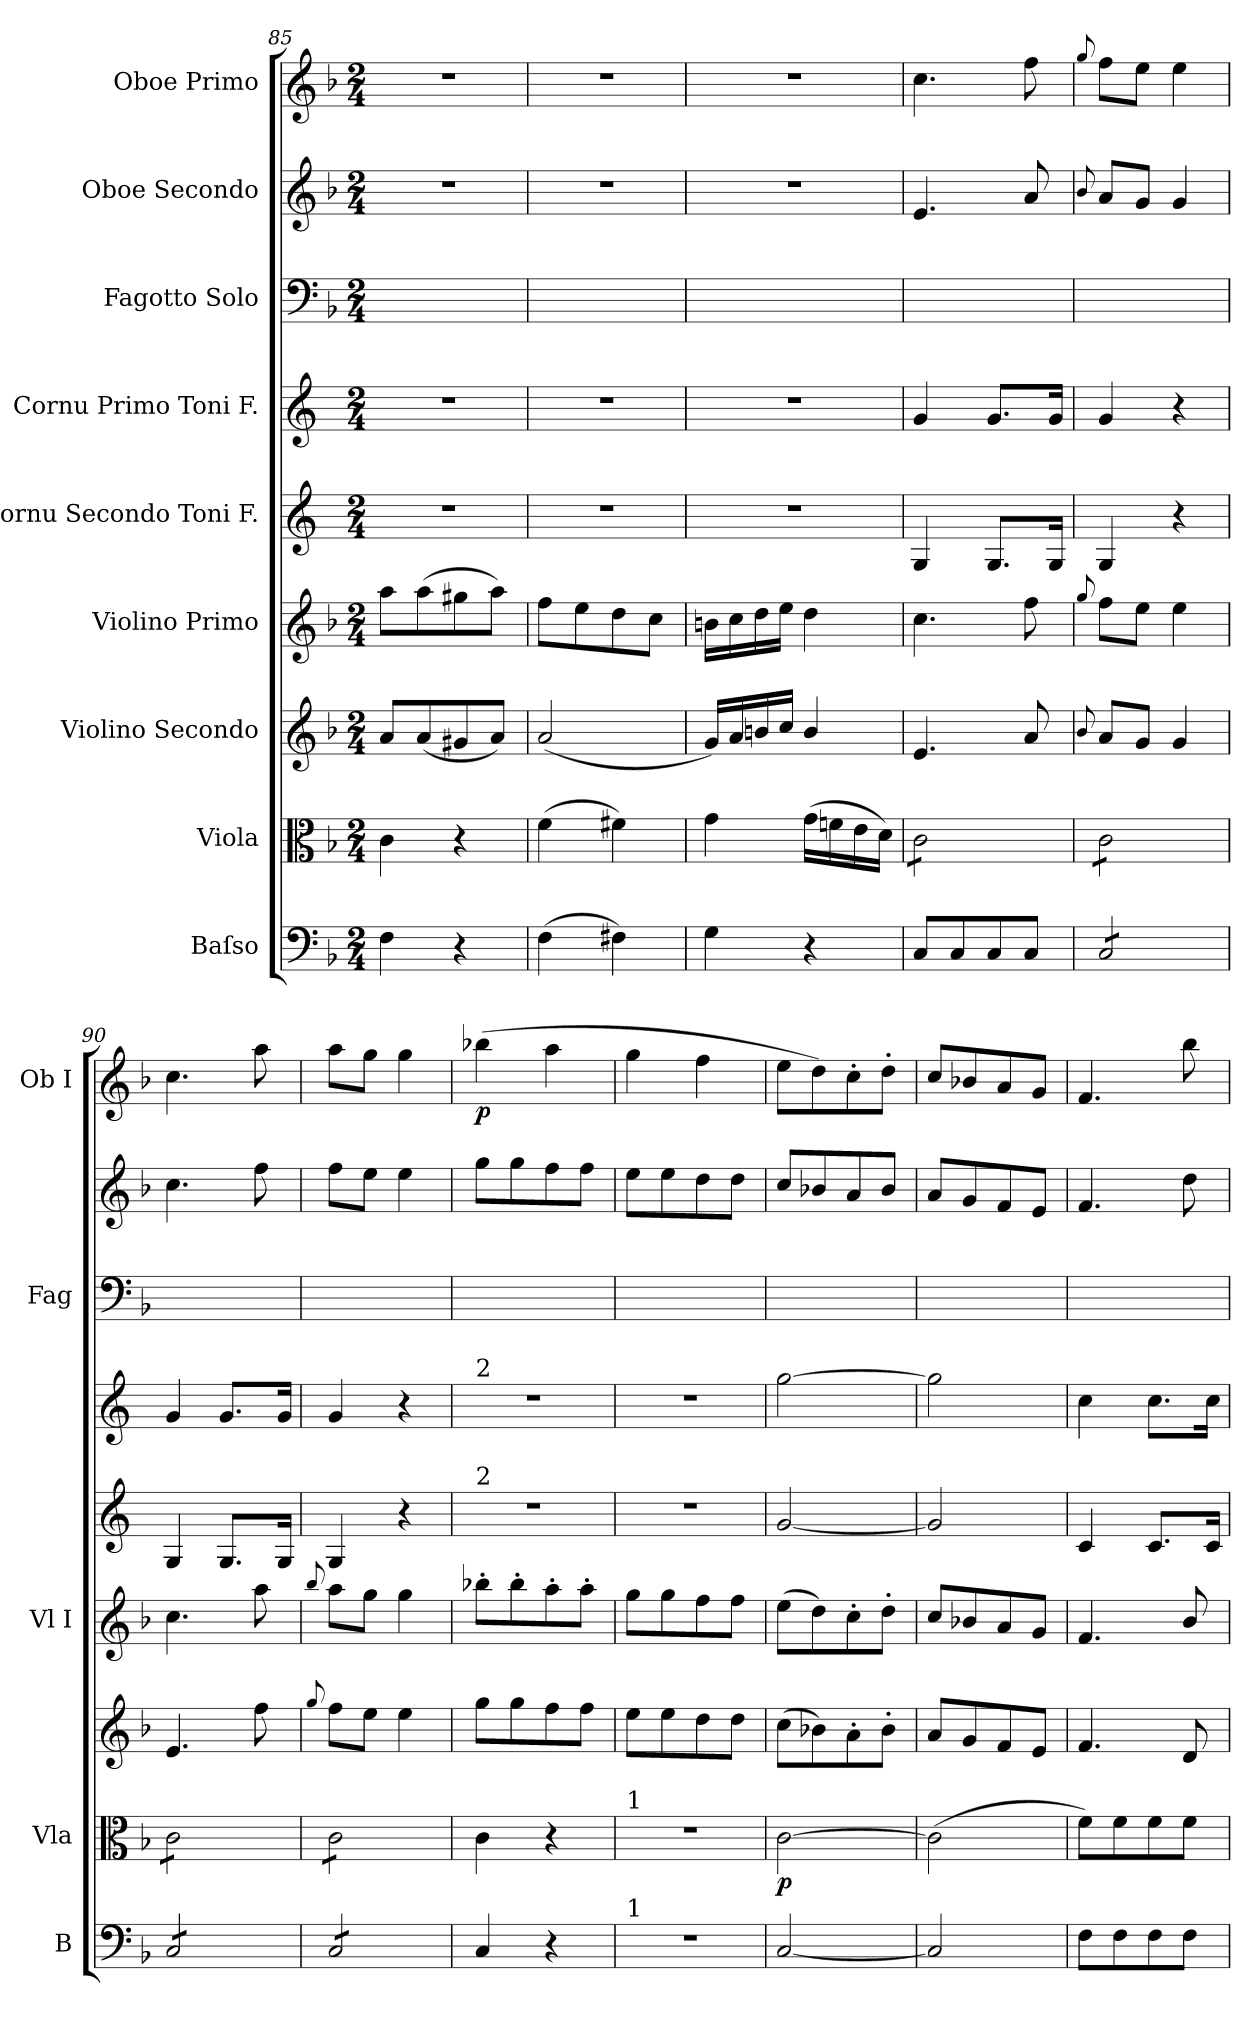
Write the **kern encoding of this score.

**kern	**dynam	**kern	**dynam	**kern	**dynam	**kern	**dynam	**kern	**dynam	**kern	**dynam	**kern	**kern	**dynam	**kern	**dynam
*part9	*part9	*part8	*part8	*part7	*part7	*part6	*part6	*part5	*part5	*part4	*part4	*part3	*part2	*part2	*part1	*part1
*staff9	*staff9	*staff8	*staff8	*staff7	*staff7	*staff6	*staff6	*staff5	*staff5	*staff4	*staff4	*staff3	*staff2	*staff2	*staff1	*staff1
*I"Baſso	*	*I"Viola	*	*I"Violino Secondo	*	*I"Violino Primo	*	*I"Cornu Secondo Toni F.	*	*I"Cornu Primo Toni F.	*	*I"Fagotto Solo	*I"Oboe Secondo	*	*I"Oboe Primo	*
*I'B	*	*I'Vla	*	*	*	*I'Vl I	*	*	*	*	*	*I'Fag	*	*	*I'Ob I	*
*clefF4	*	*clefC3	*	*clefG2	*	*clefG2	*	*clefG2	*	*clefG2	*	*clefF4	*clefG2	*	*clefG2	*
*	*	*	*	*	*	*	*	*ITrd4c7	*	*ITrd4c7	*	*	*	*	*	*
*k[b-]	*	*k[b-]	*	*k[b-]	*	*k[b-]	*	*k[b-]	*	*k[b-]	*	*k[b-]	*k[b-]	*	*k[b-]	*
*F:	*	*F:	*	*F:	*	*F:	*	*	*	*	*	*F:	*F:	*	*F:	*
*M2/4	*	*M2/4	*	*M2/4	*	*M2/4	*	*M2/4	*	*M2/4	*	*M2/4	*M2/4	*	*M2/4	*
=85	=85	=85	=85	=85	=85	=85	=85	=85	=85	=85	=85	=85	=85	=85	=85	=85
4F\	.	4c\	.	8a/L	.	8aa\L	.	2r	.	2r	.	2ryy	2r	.	2r	.
.	.	.	.	(8a/	.	(8aa\	.	.	.	.	.	.	.	.	.	.
4r	.	4r	.	8g#X/	.	8gg#X\	.	.	.	.	.	.	.	.	.	.
.	.	.	.	8a/J)	.	8aa\J)	.	.	.	.	.	.	.	.	.	.
=86	=86	=86	=86	=86	=86	=86	=86	=86	=86	=86	=86	=86	=86	=86	=86	=86
(4F\	.	(4f\	.	(2a/	.	8ff\L	.	2r	.	2r	.	2ryy	2r	.	2r	.
.	.	.	.	.	.	8ee\	.	.	.	.	.	.	.	.	.	.
4F#X\)	.	4f#X\)	.	.	.	8dd\	.	.	.	.	.	.	.	.	.	.
.	.	.	.	.	.	8cc\J	.	.	.	.	.	.	.	.	.	.
=87	=87	=87	=87	=87	=87	=87	=87	=87	=87	=87	=87	=87	=87	=87	=87	=87
4G\	.	4g\	.	16g/LL)	.	16bn\LL	.	2r	.	2r	.	2ryy	2r	.	2r	.
.	.	.	.	16a/	.	16cc\	.	.	.	.	.	.	.	.	.	.
.	.	.	.	16bn/	.	16dd\	.	.	.	.	.	.	.	.	.	.
.	.	.	.	16cc/JJ	.	16ee\JJ	.	.	.	.	.	.	.	.	.	.
4r	.	(16g\LL	.	4b/	.	4dd\	.	.	.	.	.	.	.	.	.	.
.	.	16fn\	.	.	.	.	.	.	.	.	.	.	.	.	.	.
.	.	16e\	.	.	.	.	.	.	.	.	.	.	.	.	.	.
.	.	16d\JJ)	.	.	.	.	.	.	.	.	.	.	.	.	.	.
=88	=88	=88	=88	=88	=88	=88	=88	=88	=88	=88	=88	=88	=88	=88	=88	=88
!	!LO:DY:b	!	!LO:DY:b	!	!LO:DY:b	!	!LO:DY:b	!	!LO:DY:b	!	!	!	!	!	!	!LO:DY:b
*	*	*tremolo	*	*	*	*	*	*	*	*	*	*	*	*	*	*
8C/L	for	8c\L	for	4.e/	for	4.cc\	fortiſ&colon;	4C/	for	4c/	.	2ryy	4.e/	.	4.cc\	for
8C/	.	8c\	.	.	.	.	.	.	.	.	.	.	.	.	.	.
8C/	.	8c\	.	.	.	.	.	8.C/L	.	8.c/L	.	.	.	.	.	.
8C/J	.	8c\J	.	8a/	.	8ff\	.	.	.	.	.	.	8a/	.	8ff\	.
.	.	.	.	.	.	.	.	16C/Jk	.	16c/Jk	.	.	.	.	.	.
=89	=89	=89	=89	=89	=89	=89	=89	=89	=89	=89	=89	=89	=89	=89	=89	=89
.	.	.	.	8qqb-/	.	8qqgg/	.	.	.	.	.	.	8qqb-/	.	8qqgg/	.
*tremolo	*	*	*	*	*	*	*	*	*	*	*	*	*	*	*	*
8C/L	.	8c\L	.	8a/L	.	8ff\L	.	4C/	.	4c/	.	2ryy	8a/L	.	8ff\L	.
8C/	.	8c\	.	8g/J	.	8ee\J	.	.	.	.	.	.	8g/J	.	8ee\J	.
8C/	.	8c\	.	4g/	.	4ee\	.	4r	.	4r	.	.	4g/	.	4ee\	.
8C/J	.	8c\J	.	.	.	.	.	.	.	.	.	.	.	.	.	.
=90	=90	=90	=90	=90	=90	=90	=90	=90	=90	=90	=90	=90	=90	=90	=90	=90
8C/L	.	8c\L	.	4.e/	.	4.cc\	.	4C/	.	4c/	.	2ryy	4.cc\	.	4.cc\	.
8C/	.	8c\	.	.	.	.	.	.	.	.	.	.	.	.	.	.
8C/	.	8c\	.	.	.	.	.	8.C/L	.	8.c/L	.	.	.	.	.	.
8C/J	.	8c\J	.	8ff\	.	8aa\	.	.	.	.	.	.	8ff\	.	8aa\	.
.	.	.	.	.	.	.	.	16C/Jk	.	16c/Jk	.	.	.	.	.	.
=91	=91	=91	=91	=91	=91	=91	=91	=91	=91	=91	=91	=91	=91	=91	=91	=91
.	.	.	.	8qqgg/	.	8qqbb-/	.	.	.	.	.	.	.	.	.	.
8C/L	.	8c\L	.	8ff\L	.	8aa\L	.	4C/	.	4c/	.	2ryy	8ff\L	.	8aa\L	.
8C/	.	8c\	.	8ee\J	.	8gg\J	.	.	.	.	.	.	8ee\J	.	8gg\J	.
8C/	.	8c\	.	4ee\	.	4gg\	.	4r	.	4r	.	.	4ee\	.	4gg\	.
8C/J	.	8c\J	.	.	.	.	.	.	.	.	.	.	.	.	.	.
*	*	*Xtremolo	*	*	*	*	*	*	*	*	*	*	*	*	*	*
*Xtremolo	*	*	*	*	*	*	*	*	*	*	*	*	*	*	*	*
=92	=92	=92	=92	=92	=92	=92	=92	=92	=92	=92	=92	=92	=92	=92	=92	=92
!	!	!	!	!	!	!	!	!	!	!LO:TX:a:t=2	!	!	!	!	!	!
!	!	!	!	!	!	!	!	!LO:TX:a:t=2	!	!	!	!	!	!	!	!
!	!	!	!	!	!LO:DY:b	!	!LO:DY:b	!	!	!	!	!	!	!LO:DY:b	!	!
4C/	.	4c\	.	8gg\L	pia	8bb-X'\L	pia&colon;	2r	.	2r	.	2ryy	8gg\L	p&colon;	(4bb-X\	p
.	.	.	.	8gg\	.	8bb-'\	.	.	.	.	.	.	8gg\	.	.	.
4r	.	4r	.	8ff\	.	8aa'\	.	.	.	.	.	.	8ff\	.	4aa\	.
.	.	.	.	8ff\J	.	8aa'\J	.	.	.	.	.	.	8ff\J	.	.	.
=93	=93	=93	=93	=93	=93	=93	=93	=93	=93	=93	=93	=93	=93	=93	=93	=93
!	!	!LO:TX:a:t=1	!	!	!	!	!	!	!	!	!	!	!	!	!	!
!LO:TX:a:t=1	!	!	!	!	!	!	!	!	!	!	!	!	!	!	!	!
2r	.	2r	.	8ee\L	.	8gg\L	.	2r	.	2r	.	2ryy	8ee\L	.	4gg\	.
.	.	.	.	8ee\	.	8gg\	.	.	.	.	.	.	8ee\	.	.	.
.	.	.	.	8dd\	.	8ff\	.	.	.	.	.	.	8dd\	.	4ff\	.
.	.	.	.	8dd\J	.	8ff\J	.	.	.	.	.	.	8dd\J	.	.	.
=94	=94	=94	=94	=94	=94	=94	=94	=94	=94	=94	=94	=94	=94	=94	=94	=94
!	!LO:DY:b	!	!	!	!	!	!	!	!LO:DY:b	!	!LO:DY:b	!	!	!	!	!
[2C/	pia	[2c\	p	(8cc\L	.	(8ee\L	.	[2c/	p&colon;	[2cc\	pia	2ryy	8cc/L	.	8ee\L	.
.	.	.	.	8b-X\)	.	8dd\)	.	.	.	.	.	.	8b-X/	.	8dd\)	.
.	.	.	.	8a'\	.	8cc'\	.	.	.	.	.	.	8a/	.	8cc'\	.
.	.	.	.	8b-'\J	.	8dd'\J	.	.	.	.	.	.	8b-/J	.	8dd'\J	.
=95	=95	=95	=95	=95	=95	=95	=95	=95	=95	=95	=95	=95	=95	=95	=95	=95
2C/]	.	(<2c\]	.	8a/L	.	8cc/L	.	2c/]	.	2cc\]	.	2ryy	8a/L	.	8cc/L	.
.	.	.	.	8g/	.	8b-X/	.	.	.	.	.	.	8g/	.	8b-X/	.
.	.	.	.	8f/	.	8a/	.	.	.	.	.	.	8f/	.	8a/	.
.	.	.	.	8e/J	.	8g/J	.	.	.	.	.	.	8e/J	.	8g/J	.
=96	=96	=96	=96	=96	=96	=96	=96	=96	=96	=96	=96	=96	=96	=96	=96	=96
!	!LO:DY:b	!	!LO:DY:b	!	!LO:DY:b	!	!LO:DY:b	!	!LO:DY:b	!	!LO:DY:b	!	!	!LO:DY:b	!	!
8F\L	for	8f\L)	for	4.f/	for	4.f/	for&colon;	4F/	for	4f\	for	2ryy	4.f/	for	4.f/	.
8F\	.	8f\	.	.	.	.	.	.	.	.	.	.	.	.	.	.
8F\	.	8f\	.	.	.	.	.	8.F/L	.	8.f\L	.	.	.	.	.	.
!	!	!	!	!	!	!	!	!	!	!	!	!	!	!	!	!LO:DY:b
8F\J	.	8f\J	.	8d/	.	8b-/	.	.	.	.	.	.	8dd\	.	8bb-\	for
.	.	.	.	.	.	.	.	16F/Jk	.	16f\Jk	.	.	.	.	.	.
=	=	=	=	=	=	=	=	=	=	=	=	=	=	=	=	=
*-	*-	*-	*-	*-	*-	*-	*-	*-	*-	*-	*-	*-	*-	*-	*-	*-
